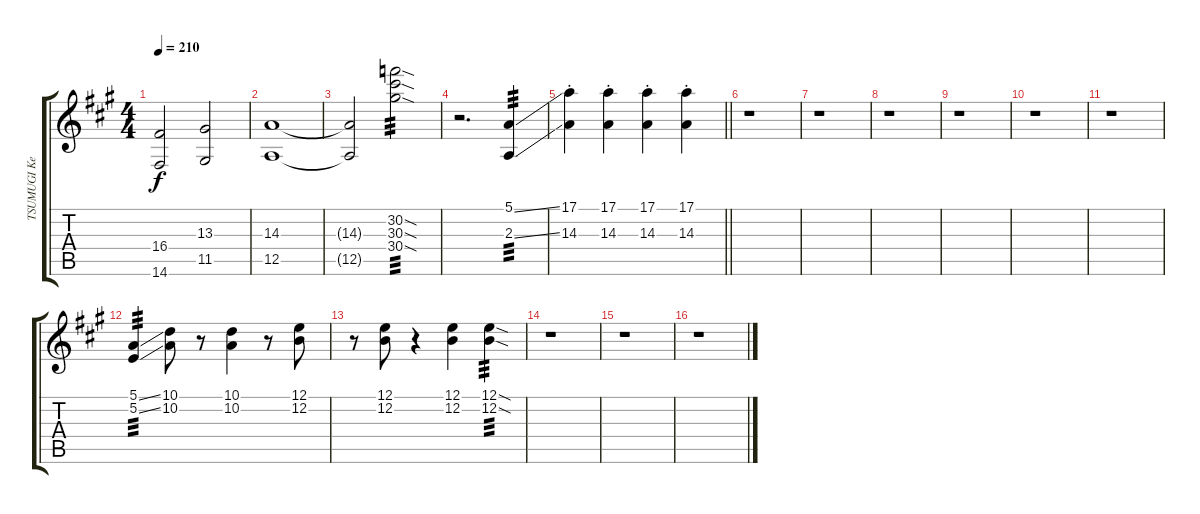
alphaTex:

\track ("TSUMUGI Keyboard" "TSUMUGI Ke") {instrument lead2sawtooth}
\staff {score tabs}
\tuning (E4 B3 G3 D3 A2 E2) {hide}
\ts (4 4)
\tempo 210
\clef g2
\ks a
(16.4 14.6).2{dy f} (13.3 11.5).2 |
(14.3 12.5).1 |
(14.3{t} 12.5{t}).2 (30.2{sod} 30.3{sod} 30.4{sod}).2{tp 3} |
r.2{d} (5.1{ss} 2.3{ss}).4{tp 3} |
\barLineRight lightlight
(17.1{st} 14.3{st}).4 (17.1{st} 14.3{st}).4 (17.1{st} 14.3{st}).4 (17.1{st} 14.3{st}).4 |
r.1 |
r.1 |
r.1 |
r.1 |
r.1 |
r.1 |
(5.1{ss} 5.2{ss}).4{tp 3} (10.1 10.2).8 r.8 (10.1 10.2).4 r.8 (12.1 12.2).8 |
r.8 (12.1 12.2).8 r.4 (12.1 12.2).4 (12.1{sod} 12.2{sod}).4{tp 3} |
r.1 |
r.1 |
r.1
